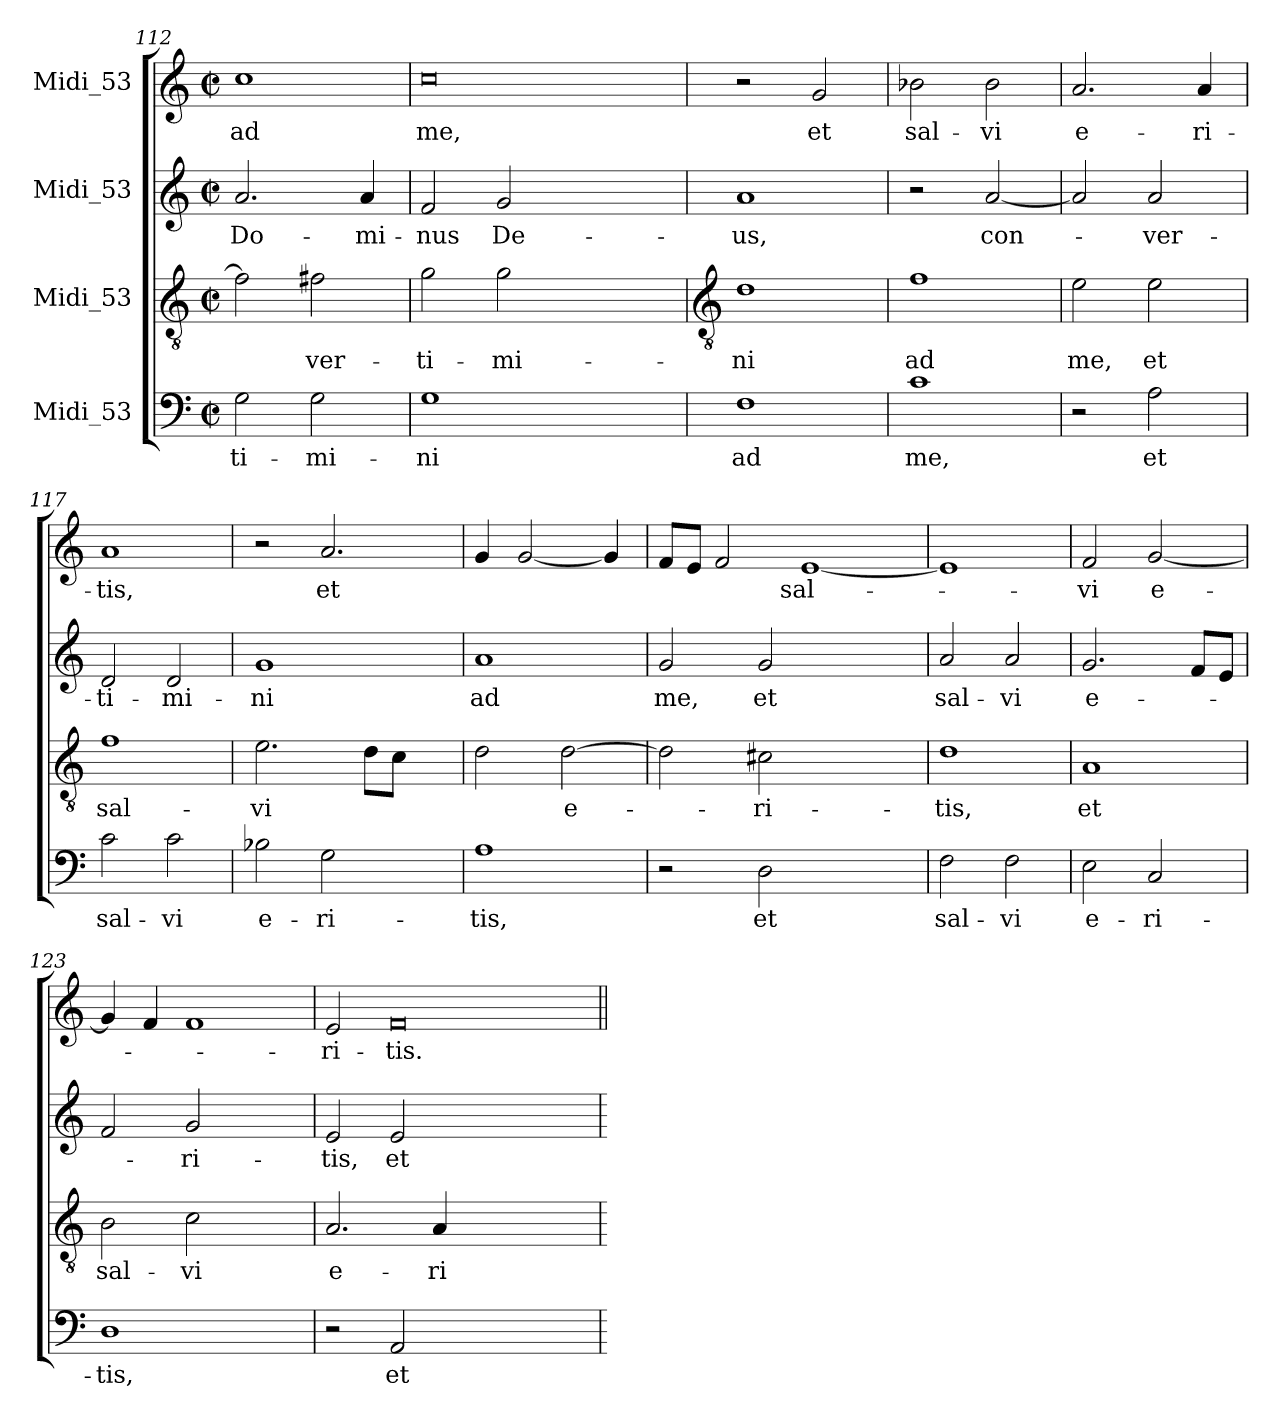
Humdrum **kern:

**kern	**text	**kern	**text	**kern	**text	**kern	**text
*part4	*part4	*part3	*part3	*part2	*part2	*part1	*part1
*staff4	*staff4	*staff3	*staff3	*staff2	*staff2	*staff1	*staff1
*I"Midi_53	*	*I"Midi_53	*	*I"Midi_53	*	*I"Midi_53	*
*clefF4	*	*clefGv2	*	*clefG2	*	*clefG2	*
*k[]	*	*k[]	*	*k[]	*	*k[]	*
*C:	*	*C:	*	*C:	*	*C:	*
*M2/2	*	*M2/2	*	*M2/2	*	*M2/2	*
*met(c|)	*	*met(c|)	*	*met(c|)	*	*met(c|)	*
=112	=112	=112	=112	=112	=112	=112	=112
!	!LO:LY:b	!	!	!	!LO:LY:b	!	!LO:LY:b
2G\	-ti-	2f#\]	.	2.a/	Do-	1cc	ad
!	!LO:LY:b	!	!LO:LY:b	!	!	!	!
2G\	-mi-	2f#X\	-ver-	.	.	.	.
!	!	!	!	!	!LO:LY:b	!	!
.	.	.	.	4a/	-mi-	.	.
!!LO:LB:g=z
=113	=113	=113	=113	=113	=113	=113	=113
!	!LO:LY:b	!	!LO:LY:b	!	!LO:LY:b	!	!LO:LY:b
1G	-ni	2g\	-ti-	2f/	-nus	0cc	me,
!	!	!	!LO:LY:b	!	!LO:LY:b	!	!
.	.	2g\	-mi-	2g/	De-	.	.
1ryy	.	1ryy	.	1ryy	.	.	.
!!LO:LB:g=z
=114	=114	=114	=114	=114	=114	=114	=114
*	*	*clefGv2	*	*	*	*	*
!	!LO:LY:b	!	!LO:LY:b	!	!LO:LY:b	!	!
1F	ad	1d	-ni	1a	-us,	2r	.
!	!	!	!	!	!	!	!LO:LY:b
.	.	.	.	.	.	2g/	et
=115	=115	=115	=115	=115	=115	=115	=115
!	!LO:LY:b	!	!LO:LY:b	!	!	!	!LO:LY:b
1c	me,	1f	ad	2r	.	2b-X\	sal-
!	!	!	!	!	!LO:LY:b	!	!LO:LY:b
.	.	.	.	[2a/	con-	2b-\	-vi
=116	=116	=116	=116	=116	=116	=116	=116
!	!	!	!LO:LY:b	!	!	!	!LO:LY:b
2r	.	2e\	me,	2a/]	.	2.a/	e-
!	!LO:LY:b	!	!LO:LY:b	!	!LO:LY:b	!	!
2A\	et	2e\	et	2a/	-ver-	.	.
!	!	!	!	!	!	!	!LO:LY:b
.	.	.	.	.	.	4a/	-ri-
=117	=117	=117	=117	=117	=117	=117	=117
!	!LO:LY:b	!	!LO:LY:b	!	!LO:LY:b	!	!LO:LY:b
2c\	sal-	1f	sal-	2d/	-ti-	1a	-tis,
!	!LO:LY:b	!	!	!	!LO:LY:b	!	!
2c\	-vi	.	.	2d/	-mi-	.	.
!!LO:LB:g=z
=118	=118	=118	=118	=118	=118	=118	=118
!	!LO:LY:b	!	!LO:LY:b	!	!LO:LY:b	!	!
2B-X\	e-	2.e\	-vi	1g	-ni	2r	.
!	!LO:LY:b	!	!	!	!	!	!LO:LY:b
2G\	-ri-	.	.	.	.	2.a/	et
.	.	8d\L	.	.	.	.	.
.	.	8c\J	.	.	.	.	.
4ryy	.	4ryy	.	4ryy	.	.	.
=119	=119	=119	=119	=119	=119	=119	=119
!	!LO:LY:b	!	!	!	!LO:LY:b	!	!
1A	-tis,	2d\	.	1a	ad	4g/	.
.	.	.	.	.	.	[2g/	.
!	!	!	!LO:LY:b	!	!	!	!
.	.	[2d\	e-	.	.	.	.
.	.	.	.	.	.	4g/]	.
=120	=120	=120	=120	=120	=120	=120	=120
!	!	!	!	!	!LO:LY:b	!	!
2r	.	2d\]	.	2g/	me,	8f/L	.
.	.	.	.	.	.	8e/J	.
.	.	.	.	.	.	2f/	.
!	!LO:LY:b	!	!LO:LY:b	!	!LO:LY:b	!	!
2D\	et	2c#X\	-ri-	2g/	et	.	.
!	!	!	!	!	!	!	!LO:LY:b
.	.	.	.	.	.	[1e	sal-
2.ryy	.	2.ryy	.	2.ryy	.	.	.
!!LO:LB:g=z
=121	=121	=121	=121	=121	=121	=121	=121
!	!LO:LY:b	!	!LO:LY:b	!	!LO:LY:b	!	!
2F\	sal-	1d	-tis,	2a/	sal-	1e]	.
!	!LO:LY:b	!	!	!	!LO:LY:b	!	!
2F\	-vi	.	.	2a/	-vi	.	.
=122	=122	=122	=122	=122	=122	=122	=122
!	!LO:LY:b	!	!LO:LY:b	!	!LO:LY:b	!	!LO:LY:b
2E\	e-	1A	et	2.g/	e-	2f/	-vi
!	!LO:LY:b	!	!	!	!	!	!LO:LY:b
2C/	-ri-	.	.	.	.	[2g/	e-
.	.	.	.	8f/L	.	.	.
.	.	.	.	8e/J	.	.	.
=123	=123	=123	=123	=123	=123	=123	=123
!	!LO:LY:b	!	!LO:LY:b	!	!	!	!
1D	-tis,	2B\	sal-	2f/	.	4g/]	.
.	.	.	.	.	.	4f/	.
!	!	!	!LO:LY:b	!	!LO:LY:b	!	!
.	.	2c\	-vi	2g/	-ri-	1f	.
2ryy	.	2ryy	.	2ryy	.	.	.
=124	=124	=124	=124	=124	=124	=124	=124
!	!	!	!LO:LY:b	!	!LO:LY:b	!	!LO:LY:b
2r	.	2.A/	e-	2e/	-tis,	2e/	-ri-
!	!LO:LY:b	!	!	!	!LO:LY:b	!	!LO:LY:b
2AA/	et	.	.	2e/	et	0f	-tis.
!	!	!	!LO:LY:b	!	!	!	!
.	.	4A/	-ri-	.	.	.	.
1.ryy	.	1.ryy	.	1.ryy	.	.	.
=	=||	=	=||	=	=||	=||	=||
*-	*-	*-	*-	*-	*-	*-	*-
